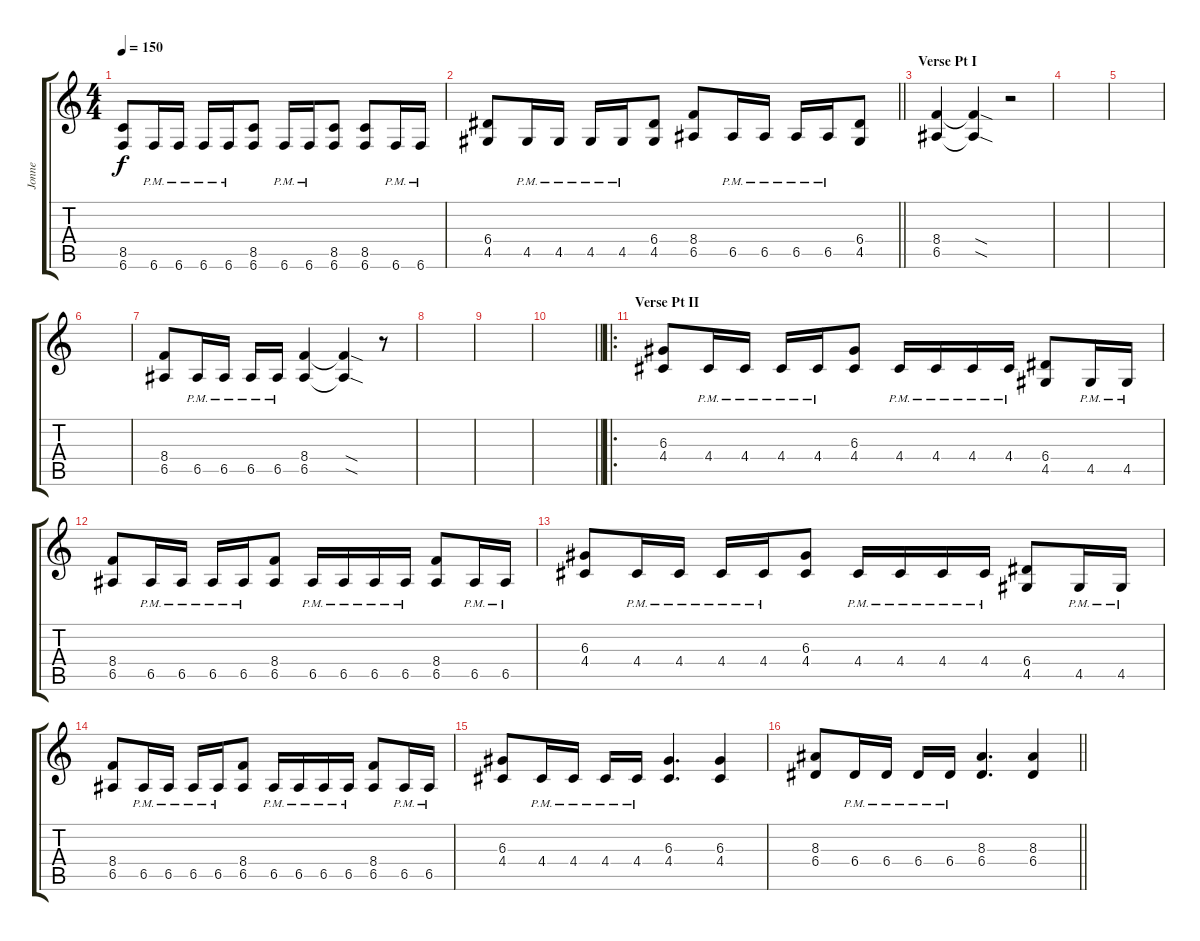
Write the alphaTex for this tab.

\track ("Jonne" "Jonne") {instrument distortionguitar}
\staff {score tabs}
\tuning (B3 Gb3 D3 A2 E2 B1) {hide}
\ts (4 4)
\tempo 150
\clef g2
\ks c
(8.5 6.6).8{dy f} 6.6{pm}.16 6.6{pm}.16 6.6{pm}.16 6.6{pm}.16 (8.5 6.6).8 6.6{pm}.16 6.6{pm}.16 (8.5 6.6).8 (8.5 6.6).8 6.6{pm}.16 6.6{pm}.16 |
\barLineRight lightlight
(6.4 4.5).8 4.5{pm}.16 4.5{pm}.16 4.5{pm}.16 4.5{pm}.16 (6.4 4.5).8 (8.4 6.5).8 6.5{pm}.16 6.5{pm}.16 6.5{pm}.16 6.5{pm}.16 (6.4 4.5).8 |
\section ("" "Verse Pt I")
(8.4 6.5).4 (8.4{sod t} 6.5{sod t}).4 r.2 |
|
|
|
(8.4 6.5).8 6.5{pm}.16 6.5{pm}.16 6.5{pm}.16 6.5{pm}.16 (8.4 6.5).4 (8.4{sod t} 6.5{sod t}).4 r.8 |
|
|
\barLineRight lightlight
|
\ro
\section ("" "Verse Pt II")
(6.3 4.4).8 4.4{pm}.16 4.4{pm}.16 4.4{pm}.16 4.4{pm}.16 (6.3 4.4).8 4.4{pm}.16 4.4{pm}.16 4.4{pm}.16 4.4{pm}.16 (6.4 4.5).8 4.5{pm}.16 4.5{pm}.16 |
(8.4 6.5).8 6.5{pm}.16 6.5{pm}.16 6.5{pm}.16 6.5{pm}.16 (8.4 6.5).8 6.5{pm}.16 6.5{pm}.16 6.5{pm}.16 6.5{pm}.16 (8.4 6.5).8 6.5{pm}.16 6.5{pm}.16 |
(6.3 4.4).8 4.4{pm}.16 4.4{pm}.16 4.4{pm}.16 4.4{pm}.16 (6.3 4.4).8 4.4{pm}.16 4.4{pm}.16 4.4{pm}.16 4.4{pm}.16 (6.4 4.5).8 4.5{pm}.16 4.5{pm}.16 |
(8.4 6.5).8 6.5{pm}.16 6.5{pm}.16 6.5{pm}.16 6.5{pm}.16 (8.4 6.5).8 6.5{pm}.16 6.5{pm}.16 6.5{pm}.16 6.5{pm}.16 (8.4 6.5).8 6.5{pm}.16 6.5{pm}.16 |
(6.3 4.4).8 4.4{pm}.16 4.4{pm}.16 4.4{pm}.16 4.4{pm}.16 (6.3 4.4).4{d} (6.3 4.4).4 |
\barLineRight lightlight
(8.3 6.4).8 6.4{pm}.16 6.4{pm}.16 6.4{pm}.16 6.4{pm}.16 (8.3 6.4).4{d} (8.3 6.4).4
